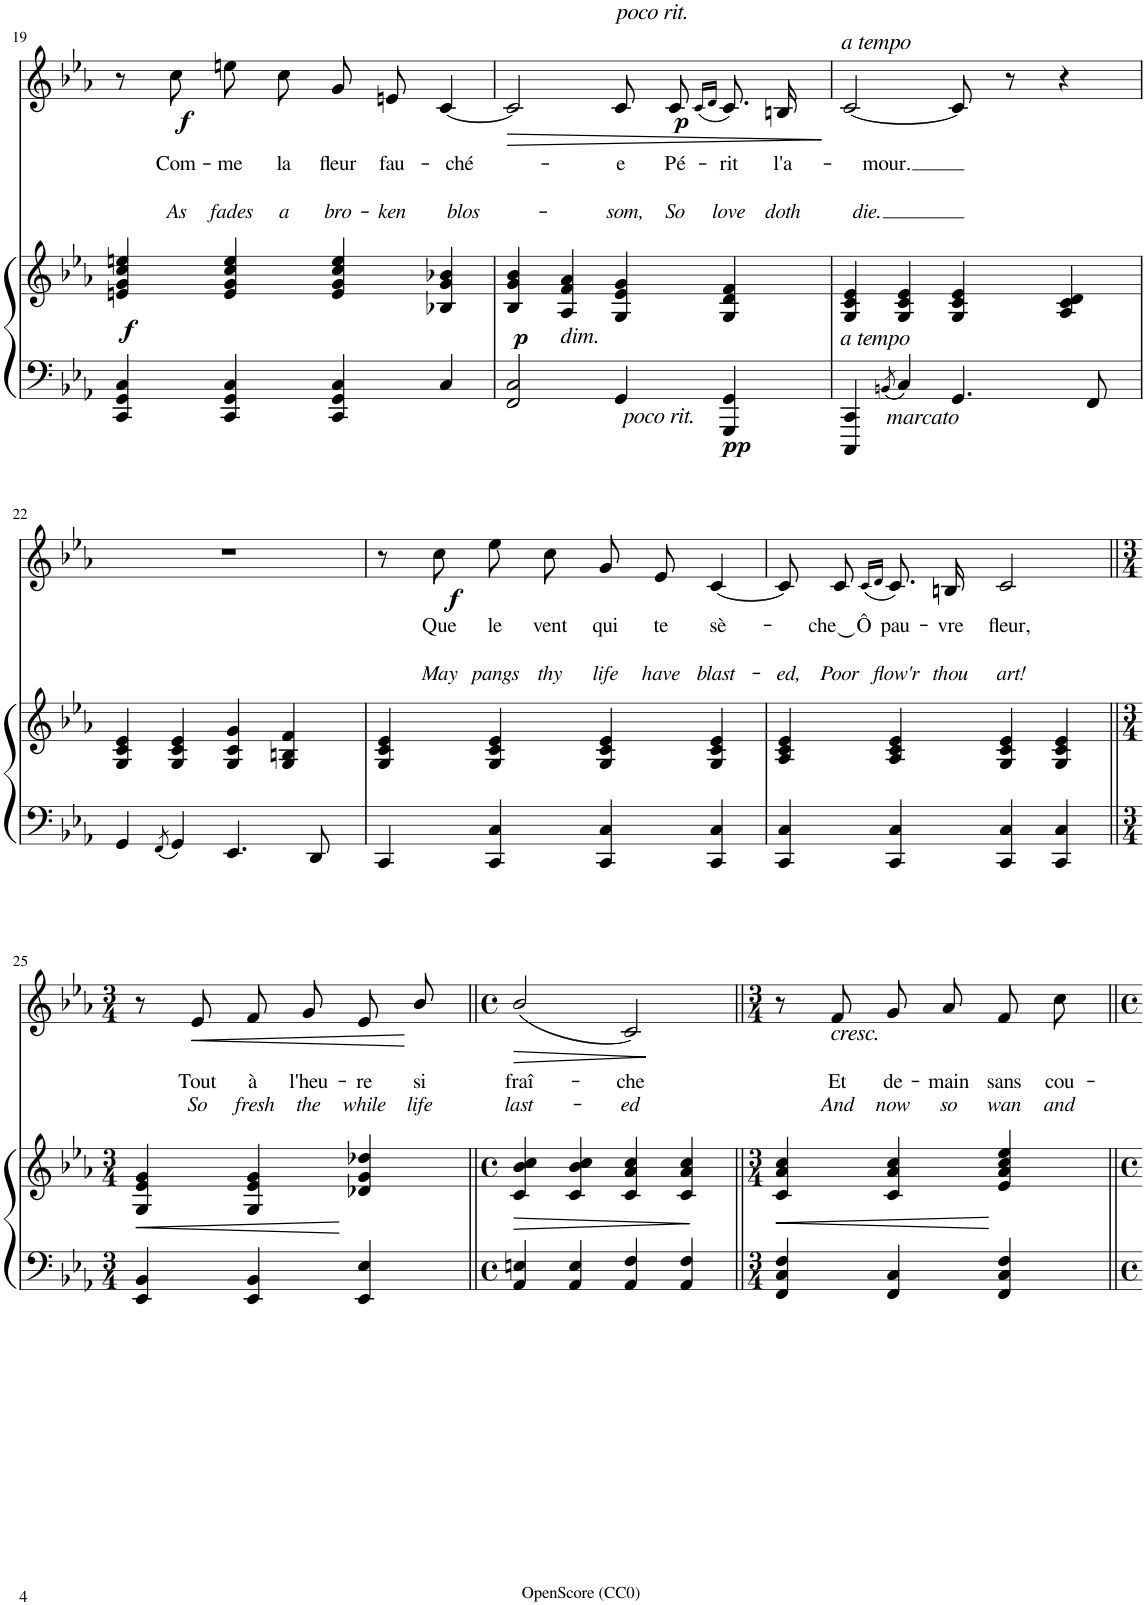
**kern	**kern	**dynam	**kern	**text	**text	**dynam
*part2	*part2	*part2	*part1	*part1	*part1	*part1
*staff3	*staff2	*staff2/3	*staff1	*staff1	*staff1	*staff1
*I"Piano	*	*	*I"Voice	*	*	*
*I'Pno	*	*	*	*	*	*
!!LO:PB:g=z
*clefF4	*clefG2	*	*clefG2	*	*	*
*k[b-e-a-]	*k[b-e-a-]	*	*k[b-e-a-]	*	*	*
*M4/4	*M4/4	*	*M4/4	*	*	*
*met(c)	*met(c)	*	*met(c)	*	*	*
=19	=19	=19	=19	=19	=19	=19
!	!	!LO:DY:b	!	!	!	!
4CC/ 4GG/ 4C/	4en/ 4g/ 4cc/ 4een/	f	8r	.	.	.
!	!	!	!	!LO:LY:b	!LO:LY:b	!LO:DY:b
.	.	.	8cc\	Com-	As	f
!	!	!	!	!LO:LY:b	!LO:LY:b	!
4CC/ 4GG/ 4C/	4e/ 4g/ 4cc/ 4ee/	.	8een\	-me	fades	.
!	!	!	!	!LO:LY:b	!LO:LY:b	!
.	.	.	8cc\	la	a	.
!	!	!	!	!LO:LY:b	!LO:LY:b	!
4CC/ 4GG/ 4C/	4e/ 4g/ 4cc/ 4ee/	.	8g/	fleur	bro-	.
!	!	!	!	!LO:LY:b	!LO:LY:b	!
.	.	.	8en/	fau-	-ken	.
!	!	!	!	!LO:LY:b	!LO:LY:b	!
4C/	4B-X/ 4g/ 4b-X/	.	[4c/	-ché-	blos-	.
=20	=20	=20	=20	=20	=20	=20
!	!	!LO:DY:b	!	!	!	!LO:HP:b
2FF/ 2C/	4B-/ 4g/ 4b-/	p	2c/]	.	.	>
!	!LO:TX:b:i:t=dim.	!	!	!	!	!
.	4A-/ 4f/ 4a-/	.	.	.	.	.
!	!	!	!LO:TX:a:i:t=poco rit.	!	!	!
!LO:TX:b:i:t=poco rit.	!	!	!	!	!	!
!	!	!	!	!LO:LY:b	!LO:LY:b	!
4GG/	4G/ 4e-/ 4g/	.	8c/	-e	-som,	.
!	!	!	!	!LO:LY:b	!LO:LY:b	!LO:DY:b
.	.	.	8c/	Pé-	So	p
.	.	.	(16qc/LL	.	.	.
.	.	.	16qd/JJ	.	.	.
!	!	!LO:DY:b=2	!	!LO:LY:b	!LO:LY:b	!
4GGG/ 4GG/	4G/ 4d/ 4f/	pp	8.c/)	-rit	love	.
!	!	!	!	!LO:LY:b	!LO:LY:b	!
.	.	.	16Bn/	l'a-	doth	.
.	.	.	.	.	.	]
=21	=21	=21	=21	=21	=21	=21
!	!	!	!LO:TX:a:i:t=a tempo	!	!	!
!	!LO:TX:b:i:t=a tempo	!	!	!	!	!
!	!	!	!	!LO:LY:b	!LO:LY:b	!
4CCC/ 4CC/	4G/ 4c/ 4e-/	.	[2c/	-mour.	die.	.
8qBBn/	.	.	.	.	.	.
!LO:TX:b:i:t=marcato	!	!	!	!	!	!
4C/	4G/ 4c/ 4e-/	.	.	.	.	.
4.GG/	4G/ 4c/ 4e-/	.	8c/]	.	.	.
.	.	.	8r	.	.	.
.	4A-/ 4c/ 4d/	.	4r	.	.	.
8FF/	.	.	.	.	.	.
!!LO:LB:g=z
=22	=22	=22	=22	=22	=22	=22
4GG/	4G/ 4c/ 4e-/	.	1r	.	.	.
8qFF/	.	.	.	.	.	.
4GG/	4G/ 4c/ 4e-/	.	.	.	.	.
4.EE-/	4G/ 4c/ 4g/	.	.	.	.	.
.	4G/ 4Bn/ 4f/	.	.	.	.	.
8DD/	.	.	.	.	.	.
=23	=23	=23	=23	=23	=23	=23
4CC/	4G/ 4c/ 4e-/	.	8r	.	.	.
!	!	!	!	!LO:LY:b	!LO:LY:b	!LO:DY:b
.	.	.	8cc\	Que	May	f
!	!	!	!	!LO:LY:b	!LO:LY:b	!
4CC/ 4C/	4G/ 4c/ 4e-/	.	8ee-\	le	pangs	.
!	!	!	!	!LO:LY:b	!LO:LY:b	!
.	.	.	8cc\	vent	thy	.
!	!	!	!	!LO:LY:b	!LO:LY:b	!
4CC/ 4C/	4G/ 4c/ 4e-/	.	8g/	qui	life	.
!	!	!	!	!LO:LY:b	!LO:LY:b	!
.	.	.	8e-/	te	have	.
!	!	!	!	!LO:LY:b	!LO:LY:b	!
4CC/ 4C/	4G/ 4c/ 4e-/	.	[4c/	sè-	blast-	.
=24	=24	=24	=24	=24	=24	=24
!	!	!	!	!	!LO:LY:b	!
4CC/ 4C/	4A-/ 4c/ 4e-/	.	8c/]	.	-ed,	.
!	!	!	!	!LO:LY:b	!LO:LY:b	!
.	.	.	8c/	-che‿Ô	Poor	.
.	.	.	(16qc/LL	.	.	.
.	.	.	16qd/JJ	.	.	.
!	!	!	!	!LO:LY:b	!LO:LY:b	!
4CC/ 4C/	4A-/ 4c/ 4e-/	.	8.c/)	pau-	flow'r	.
!	!	!	!	!LO:LY:b	!LO:LY:b	!
.	.	.	16Bn/	-vre	thou	.
!	!	!	!	!LO:LY:b	!LO:LY:b	!
4CC/ 4C/	4G/ 4c/ 4e-/	.	2c/	fleur,	art!	.
4CC/ 4C/	4G/ 4c/ 4e-/	.	.	.	.	.
!!LO:LB:g=z
=25||	=25||	=25||	=25||	=25||	=25||	=25||
*M3/4	*M3/4	*	*M3/4	*	*	*
!	!	!LO:HP:b	!	!	!	!
4EE-/ 4BB-/	4G/ 4e-/ 4g/	<	8r	.	.	.
!	!	!	!	!LO:LY:b	!LO:LY:b	!LO:HP:b
.	.	.	8e-/	Tout	So	<
!	!	!	!	!LO:LY:b	!LO:LY:b	!
4EE-/ 4BB-/	4G/ 4e-/ 4g/	.	8f/	à	fresh	.
!	!	!	!	!LO:LY:b	!LO:LY:b	!
.	.	.	8g/	l'heu-	the	.
!	!	!	!	!LO:LY:b	!LO:LY:b	!
4EE-/ 4E-/	4d-X/ 4g/ 4dd-X/	[	8e-/	-re	while	.
!	!	!	!	!LO:LY:b	!LO:LY:b	!
.	.	.	8b-/	si	life	[
=26||	=26||	=26||	=26||	=26||	=26||	=26||
*M4/4	*M4/4	*	*M4/4	*	*	*
*met(c)	*met(c)	*	*met(c)	*	*	*
!	!	!LO:HP:b	!	!LO:LY:b	!LO:LY:b	!LO:HP:b
4AA-/ 4En/	4c/ 4b-/ 4cc/	>	(2b-/	fraî-	last-	>
4AA-/ 4E/	4c/ 4b-/ 4cc/	.	.	.	.	.
!	!	!	!	!LO:LY:b	!LO:LY:b	!
4AA-/ 4F/	4c/ 4a-/ 4cc/	.	2c/)	-che	-ed	]
4AA-/ 4F/	4c/ 4a-/ 4cc/	]	.	.	.	.
=27||	=27||	=27||	=27||	=27||	=27||	=27||
*M3/4	*M3/4	*	*M3/4	*	*	*
!	!	!LO:HP:b	!	!	!	!
4FF/ 4C/ 4F/	4c/ 4a-/ 4cc/	<	8r	.	.	.
!	!	!	!LO:TX:b:i:t=cresc.	!	!	!
!	!	!	!	!LO:LY:b	!LO:LY:b	!
.	.	.	8f/	Et	And	.
!	!	!	!	!LO:LY:b	!LO:LY:b	!
4FF/ 4C/	4c/ 4a-/ 4cc/	.	8g/	de-	now	.
!	!	!	!	!LO:LY:b	!LO:LY:b	!
.	.	.	8a-/	-main	so	.
!	!	!	!	!LO:LY:b	!LO:LY:b	!
4FF/ 4C/ 4F/	4e-/ 4a-/ 4cc/ 4ee-/	[	8f/	sans	wan	.
!	!	!	!	!LO:LY:b	!LO:LY:b	!
.	.	.	8cc\	cou-	and	.
=||	=||	=||	=||	=||	=||	=||
*-	*-	*-	*-	*-	*-	*-
